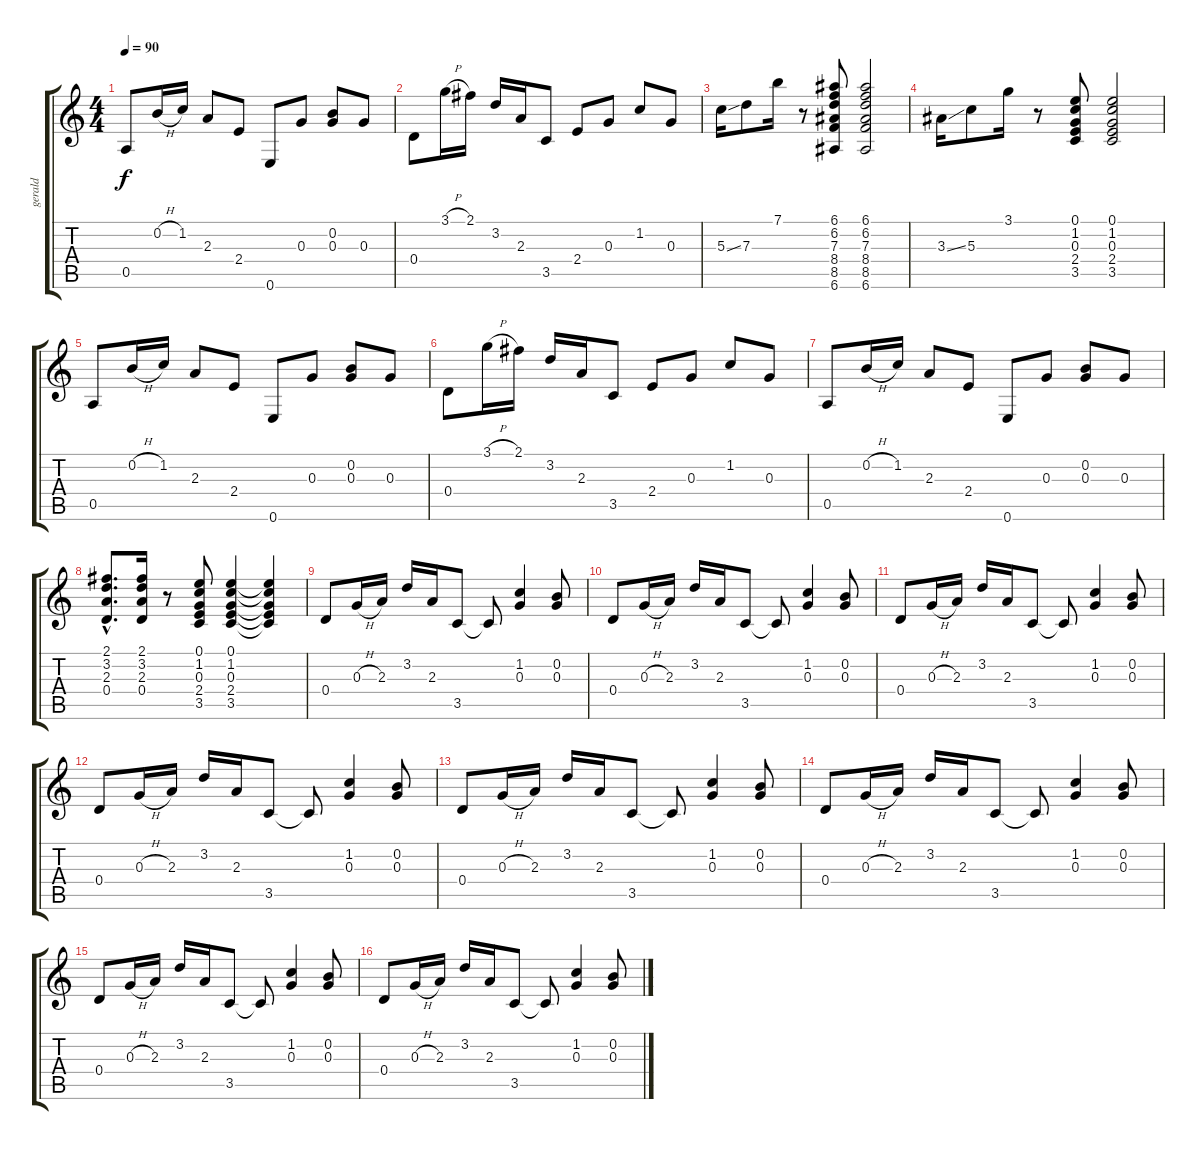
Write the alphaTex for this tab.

\track ("gerald" "gerald") {instrument acousticguitarnylon}
\staff {score tabs}
\tuning (E4 B3 G3 D3 A2 E2) {hide}
\ts (4 4)
\tempo 90
\clef g2
\ks c
0.5.8{dy f} 0.2{h}.16 1.2.16 2.3.8 2.4.8 0.6.8 0.3.8 (0.2 0.3).8 0.3.8 |
0.4.8 3.1{h}.16 2.1.16 3.2.16 2.3.16 3.5.8 2.4.8 0.3.8 1.2.8 0.3.8 |
5.3{ss}.16 7.3.8 7.1.16 r.8 (6.1 6.2 7.3 8.4 8.5 6.6).8 (6.1 6.2 7.3 8.4 8.5 6.6).2 |
3.3{ss}.16 5.3.8 3.1.16 r.8 (0.1 1.2 0.3 2.4 3.5).8 (0.1 1.2 0.3 2.4 3.5).2 |
0.5.8 0.2{h}.16 1.2.16 2.3.8 2.4.8 0.6.8 0.3.8 (0.2 0.3).8 0.3.8 |
0.4.8 3.1{h}.16 2.1.16 3.2.16 2.3.16 3.5.8 2.4.8 0.3.8 1.2.8 0.3.8 |
0.5.8 0.2{h}.16 1.2.16 2.3.8 2.4.8 0.6.8 0.3.8 (0.2 0.3).8 0.3.8 |
(2.1{hac} 3.2{hac} 2.3{hac} 0.4{hac}).8{d} (2.1 3.2 2.3 0.4).16 r.8 (0.1 1.2 0.3 2.4 3.5).8 (0.1 1.2 0.3 2.4 3.5).4 (0.1{t} 1.2{t} 0.3{t} 2.4{t} 3.5{t}).4 |
0.4.8 0.3{h}.16 2.3.16 3.2.16 2.3.16 3.5.8 3.5{t}.8 (1.2 0.3).4 (0.2 0.3).8 |
0.4.8 0.3{h}.16 2.3.16 3.2.16 2.3.16 3.5.8 3.5{t}.8 (1.2 0.3).4 (0.2 0.3).8 |
0.4.8 0.3{h}.16 2.3.16 3.2.16 2.3.16 3.5.8 3.5{t}.8 (1.2 0.3).4 (0.2 0.3).8 |
0.4.8 0.3{h}.16 2.3.16 3.2.16 2.3.16 3.5.8 3.5{t}.8 (1.2 0.3).4 (0.2 0.3).8 |
0.4.8 0.3{h}.16 2.3.16 3.2.16 2.3.16 3.5.8 3.5{t}.8 (1.2 0.3).4 (0.2 0.3).8 |
0.4.8 0.3{h}.16 2.3.16 3.2.16 2.3.16 3.5.8 3.5{t}.8 (1.2 0.3).4 (0.2 0.3).8 |
0.4.8 0.3{h}.16 2.3.16 3.2.16 2.3.16 3.5.8 3.5{t}.8 (1.2 0.3).4 (0.2 0.3).8 |
0.4.8 0.3{h}.16 2.3.16 3.2.16 2.3.16 3.5.8 3.5{t}.8 (1.2 0.3).4 (0.2 0.3).8
